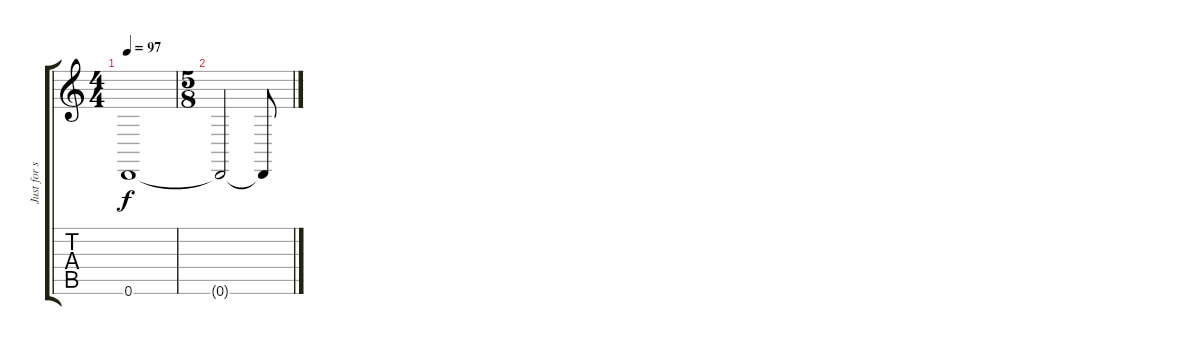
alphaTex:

\track ("Just for sound(Choir Fadeout)." "Just for s") {instrument choiraahs}
\staff {score tabs}
\tuning (E4 B3 G3 D3 A2 D2) {hide}
\ts (4 4)
\tempo 97
\clef g2
\ks c
0.6.1{dy f volume 10} |
\ts (5 8)
0.6{t}.2 0.6{t}.8
